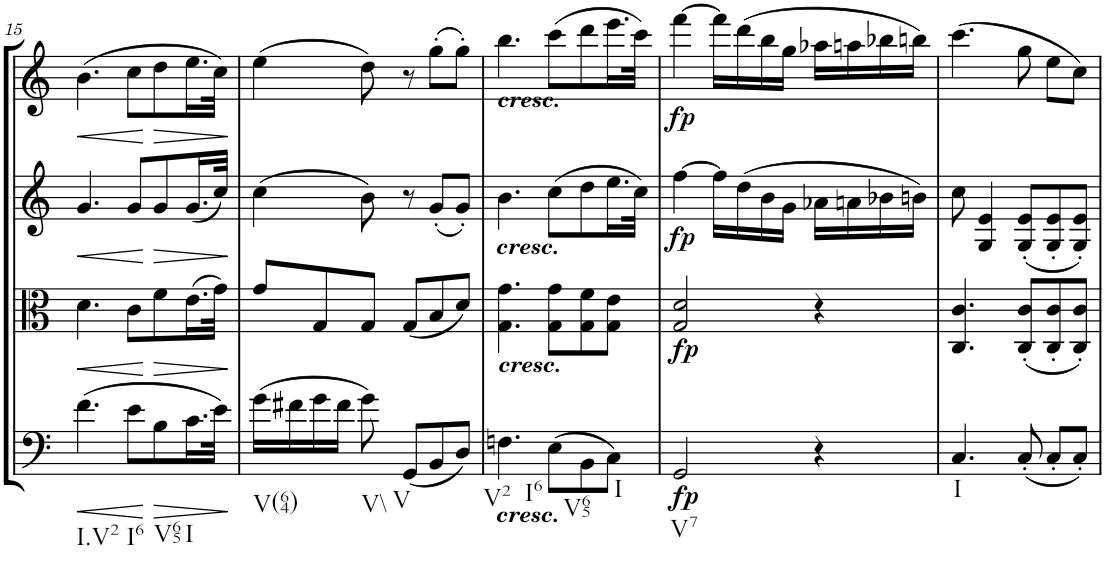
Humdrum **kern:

**kern	**dynam	**kern	**dynam	**kern	**dynam	**kern	**dynam
*part4	*part4	*part3	*part3	*part2	*part2	*part1	*part1
*staff4	*staff4	*staff3	*staff3	*staff2	*staff2	*staff1	*staff1
*I"Cello	*	*I"Viola	*	*I"2nd Violin	*	*I"1st Violin	*
*	*	*I'Vla	*	*I'Vln	*	*I'Vln	*
!!LO:PB:g=z
*clefF4	*	*clefC3	*	*clefG2	*	*clefG2	*
*k[]	*	*k[]	*	*k[]	*	*k[]	*
*M3/4	*	*M3/4	*	*M3/4	*	*M3/4	*
=15	=15	=15	=15	=15	=15	=15	=15
!LO:TX:b:t=I.V2	!	!	!	!	!	!	!
!	!LO:HP:b	!	!LO:HP:b	!	!LO:HP:b	!	!LO:HP:b
(4.f\	<	4.d\	<	4.g/	<	(4.b\	<
!LO:TX:b:t=I6	!	!	!	!	!	!	!
8e\L	.	8c\L	.	8g/L	.	8cc\L	.
!LO:TX:b:t=V65	!	!	!	!	!	!	!
!	!LO:HP:n=1:b	!	!LO:HP:n=1:b	!	!LO:HP:n=1:b	!	!LO:HP:n=1:b
8B\	[ >	8f\	[ >	8g/	[ >	8dd\	[ >
!LO:TX:b:t=I	!	!	!	!	!	!	!
16.c\L	.	(16.e\L	.	(16.g/L	.	16.ee\L	.
32e\JJk)	.	32g\JJk)	.	32cc/JJk)	.	32cc\JJk)	.
.	]	.	]	.	]	.	]
=16	=16	=16	=16	=16	=16	=16	=16
!LO:TX:b:t=V(64)	!	!	!	!	!	!	!
(16g\LL	.	8g/L	.	(4cc\	.	(4ee\	.
16f#X\	.	.	.	.	.	.	.
16g\	.	8G/	.	.	.	.	.
16f#\JJ	.	.	.	.	.	.	.
!LO:TX:b:t=V\\	!	!	!	!	!	!	!
8g\)	.	8G/J	.	8b\)	.	8dd\)	.
!LO:TX:b:t=V	!	!	!	!	!	!	!
(8GG/L	.	(8G/L	.	8r	.	8r	.
8BB/	.	8B/	.	(8g'/L	.	(8gg'\L	.
8D/J)	.	8d/J)	.	8g'/J)	.	8gg'\J)	.
=17	=17	=17	=17	=17	=17	=17	=17
!	!	!	!	!	!	!LO:TX:a:Bi:t=cresc.	!
!	!	!	!	!LO:TX:b:Bi:t=cresc.	!	!	!
!	!	!LO:TX:b:Bi:t=cresc.	!	!	!	!	!
!LO:TX:b:Bi:t=cresc.	!	!	!	!	!	!	!
!LO:TX:b:t=V2	!	!	!	!	!	!	!
4.Fn\	.	4.G\ 4.g\	.	4.b\	.	4.bb\	.
!LO:TX:b:t=I6	!	!	!	!	!	!	!
(8E\L	.	8G\ 8g\L	.	(8cc\L	.	(8ccc\L	.
!LO:TX:b:t=V65	!	!	!	!	!	!	!
8BB\	.	8G\ 8f\	.	8dd\	.	8ddd\	.
!LO:TX:b:t=I	!	!	!	!	!	!	!
8C\J)	.	8G\ 8e\J	.	16.ee\L	.	16.eee\L	.
.	.	.	.	32cc\JJk)	.	32ccc\JJk)	.
=18	=18	=18	=18	=18	=18	=18	=18
!LO:TX:b:t=V7	!	!	!	!	!	!	!
!	!LO:DY:b	!	!LO:DY:b	!	!LO:DY:b	!	!LO:DY:b
2GG/	fp	2G/ 2d/	fp	[4ff\	fp	[4fff\	fp
.	.	.	.	16ff\LL]	.	16fff\LL]	.
.	.	.	.	(16dd\	.	(16ddd\	.
.	.	.	.	16b\	.	16bb\	.
.	.	.	.	16g\JJ	.	16gg\JJ	.
4r	.	4r	.	16a-X\LL	.	16aa-X\LL	.
.	.	.	.	16an\	.	16aan\	.
.	.	.	.	16b-X\	.	16bb-X\	.
.	.	.	.	16bn\JJ)	.	16bbn\JJ)	.
=19	=19	=19	=19	=19	=19	=19	=19
!LO:TX:b:t=I	!	!	!	!	!	!	!
4.C/	.	4.C/ 4.c/	.	8cc\	.	(4.ccc\	.
.	.	.	.	4G/ 4e/	.	.	.
(8C'/	.	(8C/' 8c/'L	.	(8G/' 8e/'L	.	8gg\	.
8C'/L	.	8C/' 8c/'	.	8G/' 8e/'	.	8ee\L	.
8C'/J)	.	8C/' 8c/'J)	.	8G/' 8e/'J)	.	8cc\J)	.
=	=	=	=	=	=	=	=
*-	*-	*-	*-	*-	*-	*-	*-
